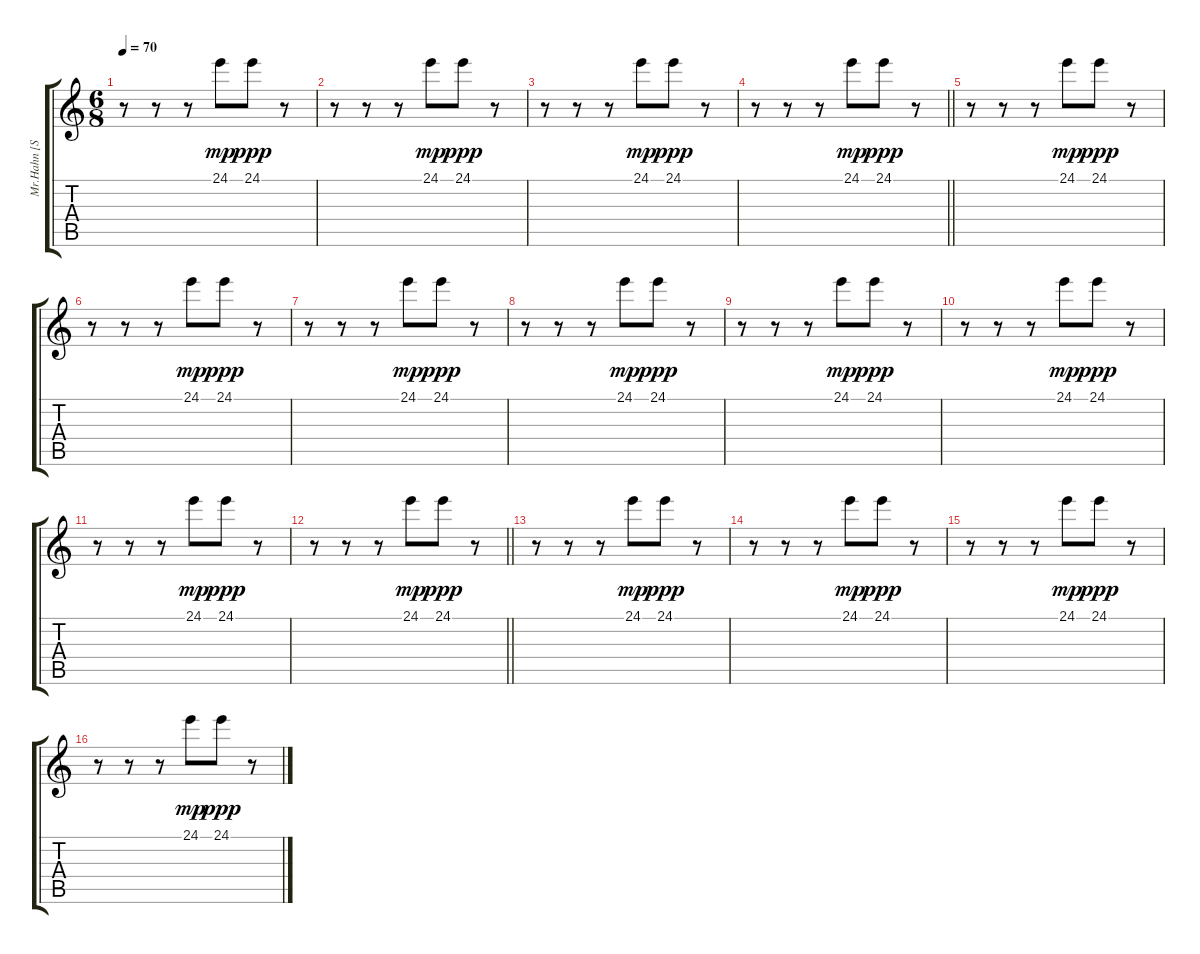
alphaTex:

\track ("Mr.Hahn [Sampler 5]" "Mr.Hahn [S") {instrument fx5brightness}
\staff {score tabs}
\tuning (E4 B3 G3 D3 A2 E2) {hide}
\ts (6 8)
\tempo 70
\clef g2
\ks c
r.8{dy ppp} r.8 r.8 24.1.8{dy mp} 24.1.8{dy ppp} r.8 |
r.8 r.8 r.8 24.1.8{dy mp} 24.1.8{dy ppp} r.8 |
r.8 r.8 r.8 24.1.8{dy mp} 24.1.8{dy ppp} r.8 |
\barLineRight lightlight
r.8 r.8 r.8 24.1.8{dy mp} 24.1.8{dy ppp} r.8 |
r.8 r.8 r.8 24.1.8{dy mp} 24.1.8{dy ppp} r.8 |
r.8 r.8 r.8 24.1.8{dy mp} 24.1.8{dy ppp} r.8 |
r.8 r.8 r.8 24.1.8{dy mp} 24.1.8{dy ppp} r.8 |
r.8 r.8 r.8 24.1.8{dy mp} 24.1.8{dy ppp} r.8 |
r.8 r.8 r.8 24.1.8{dy mp} 24.1.8{dy ppp} r.8 |
r.8 r.8 r.8 24.1.8{dy mp} 24.1.8{dy ppp} r.8 |
r.8 r.8 r.8 24.1.8{dy mp} 24.1.8{dy ppp} r.8 |
\barLineRight lightlight
r.8 r.8 r.8 24.1.8{dy mp} 24.1.8{dy ppp} r.8 |
r.8 r.8 r.8 24.1.8{dy mp} 24.1.8{dy ppp} r.8 |
r.8 r.8 r.8 24.1.8{dy mp} 24.1.8{dy ppp} r.8 |
r.8 r.8 r.8 24.1.8{dy mp} 24.1.8{dy ppp} r.8 |
r.8 r.8 r.8 24.1.8{dy mp} 24.1.8{dy ppp} r.8
